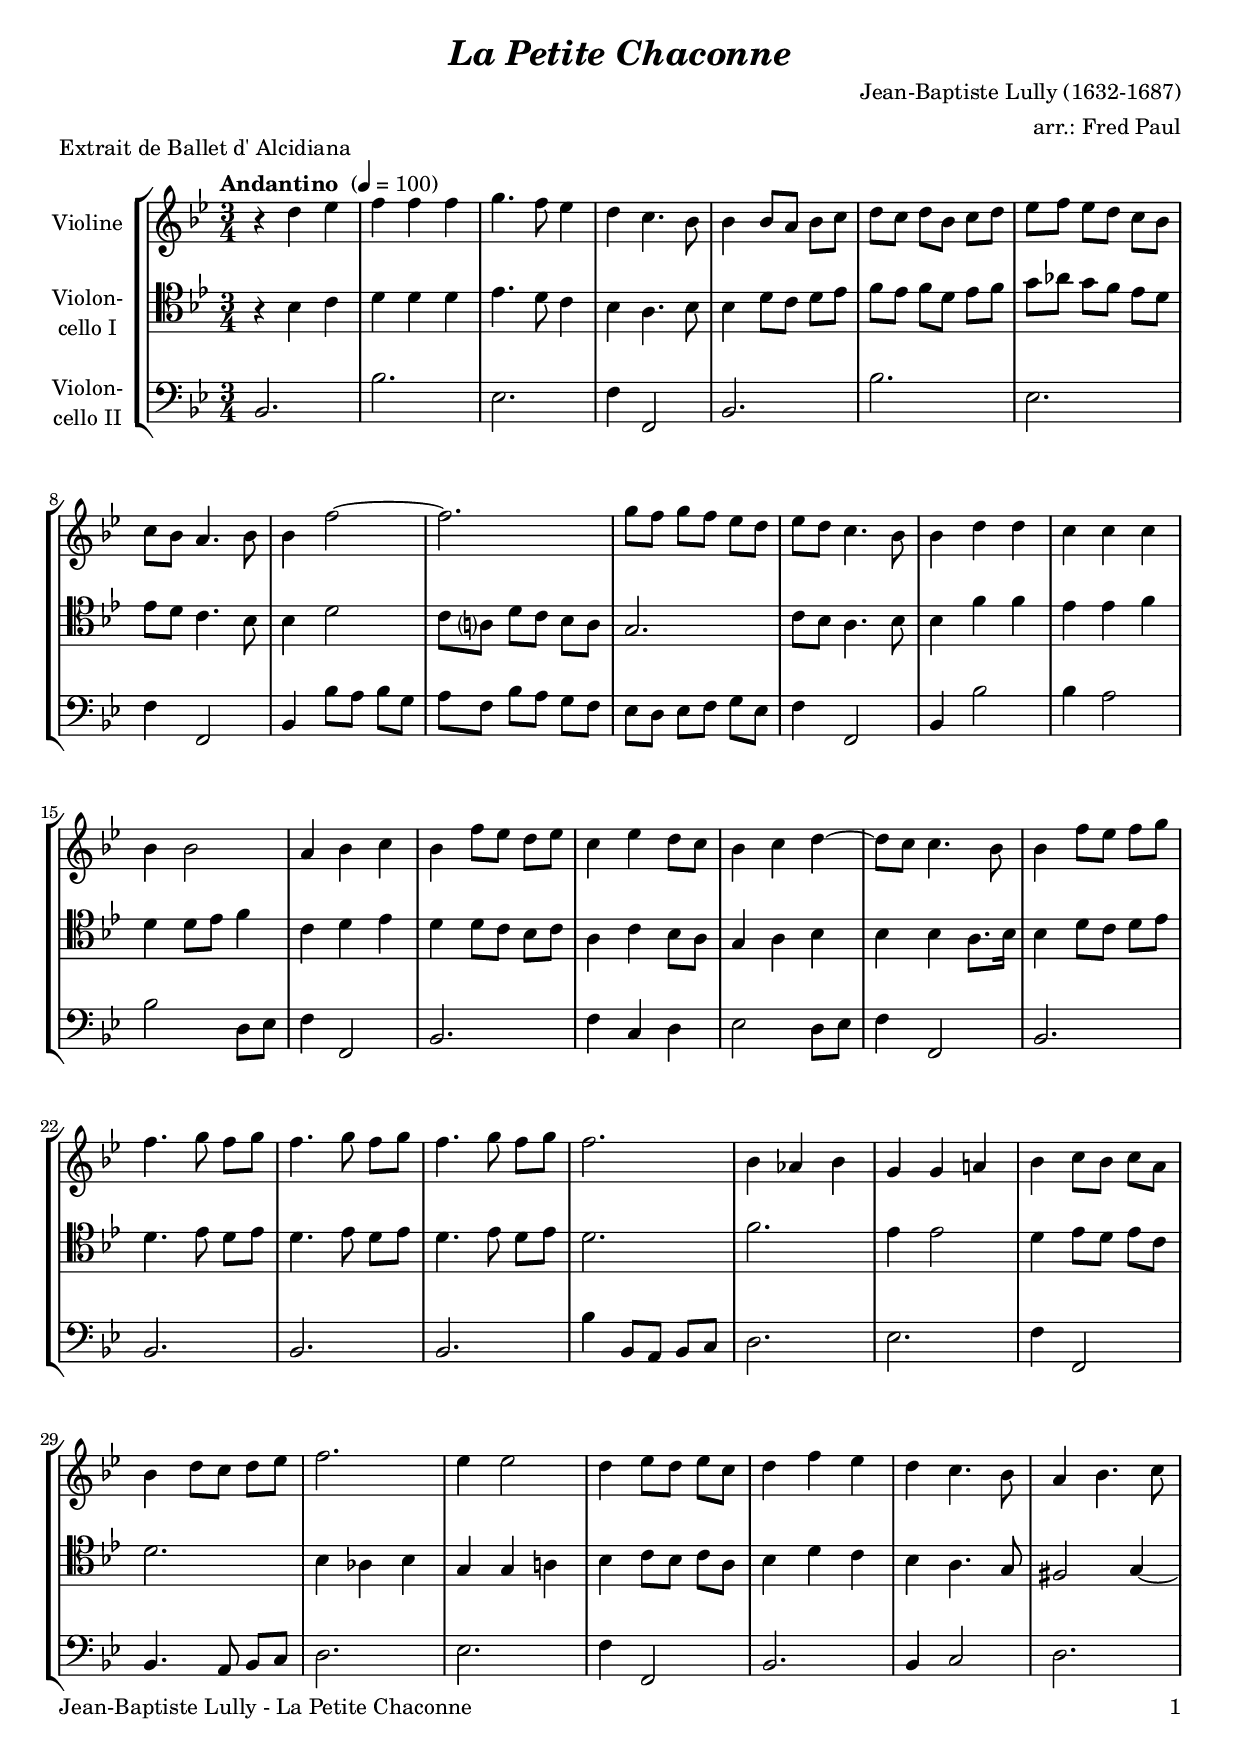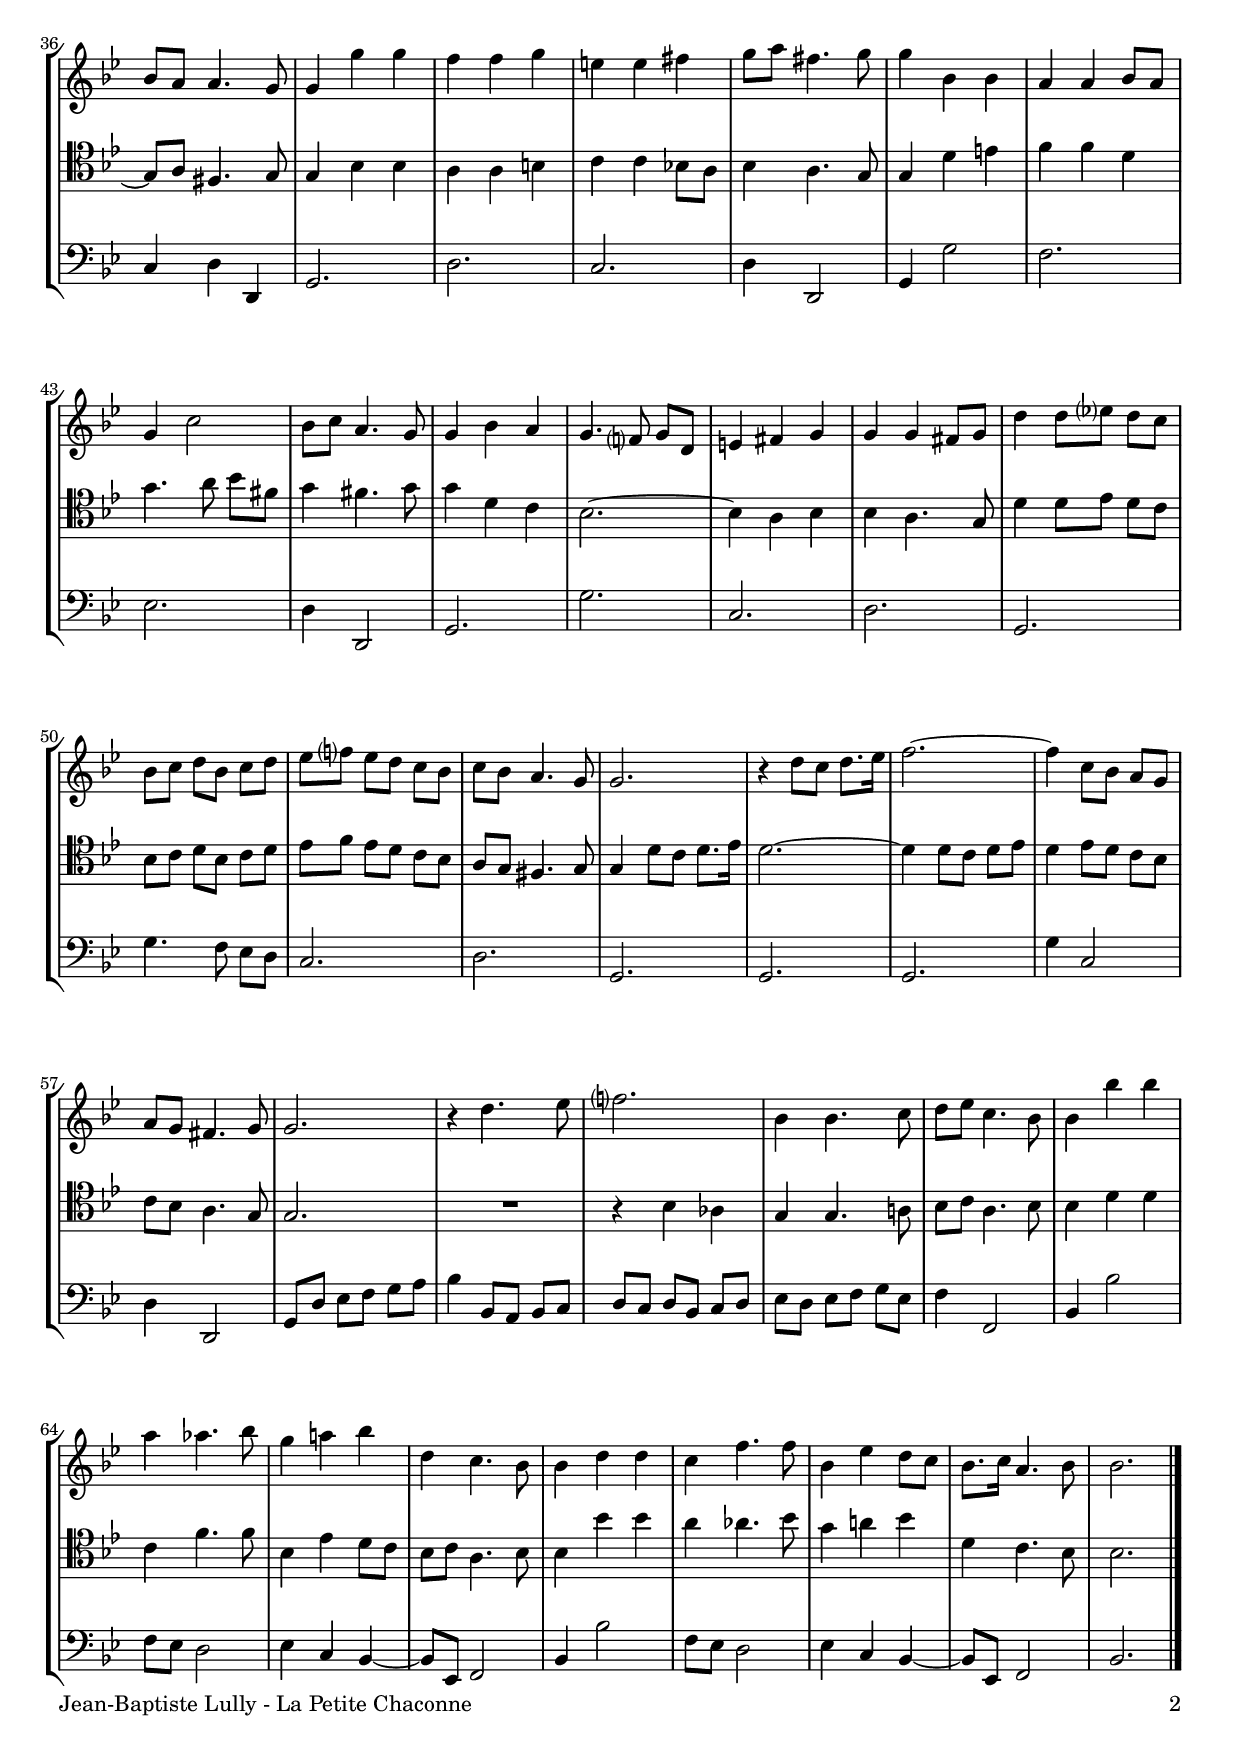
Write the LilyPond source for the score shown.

\version "2.22.0"
\include "deutsch.ly"
  
#(set-global-staff-size 19)

\header {
  title     = \markup \bold \italic "La Petite Chaconne"
  composer  = "Jean-Baptiste Lully (1632-1687)"
  arranger  = "arr.: Fred Paul"
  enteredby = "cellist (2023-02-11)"
  piece     = "Extrait de Ballet d' Alcidiana"
}

voiceconsts = {
  \key c \major
  \time 3/4
  \clef "bass"
  \numericTimeSignature
  \compressEmptyMeasures
  % Set default beaming for all staves
  \set Timing.beamExceptions = #'()
  \set Timing.baseMoment     = #(ly:make-moment 1 4)
  \set Timing.beatStructure  = #'(1 1 1)
  \tempo "Andantino " 4=100
}

mifl = "flute"
mivl = "violin"
miba = "cello"
mipz = "pizzicato strings"

daca = \mark \markup \box \italic "D.C. al Coda"
rit  = \mark \markup \box \italic "rit."

va = \relative c'' {
  \voiceconsts
  \clef "treble"
  
  r4 e f
  g g g
  a4. g8 f4
  e d4. c8
  c4 c8 h c d
  e d e c d e
  f g f e d c
  d c h4. c8
  c4 g'2~

  g2.
  a8 g a g f e
  f e d4. c8
  c4 e e
  d d d
  c c2
  h4 c d
  c g'8 f e f
  d4 f e8 d
  c4 d e~

  e8 d d4. c8
  c4 g'8 f g a
  g4. a8 g a
  g4. a8 g a
  g4. a8 g a
  g2.
  c,4 b c
  a a h!
  c d8 c d h

  c4 e8 d e f
  g2.
  f4 f2
  e4 f8 e f d
  e4 g f
  e d4. c8
  h4 c4. d8
  c h h4. a8
  a4 a' a
  g g a

  fis fis gis
  a8 h gis4. a8
  a4 c, c
  h h c8 h
  a4 d2
  c8 d h4. a8
  a4 c h
  a4. g?8 a e
  fis4 gis a

  a a gis8 a
  e'4 e8 f? e d
  c d e c d e
  f g? f e d c
  d c h4. a8
  a2.
  r4 e'8 d e8. f16
  g2.~

  g4 d8 c h a
  h a gis4. a8
  a2.
  r4 e'4. f8
  g?2.
  c,4 c4. d8
  e f d4. c8
  c4 c' c
  h b4. c8
  a4 h! c

  e, d4. c8
  c4 e e
  d g4. g8
  c,4 f e8 d
  c8. d16 h4. c8
  c2. \bar "|."
}

vb = \relative c' {
  \voiceconsts
  \clef "tenor"
  
  r4 c d
  e e e
  f4. e8 d4
  c h4. c8
  c4 e8 d e f
  g f g e f g
  a b a g f e
  f e d4. c8
  c4 e2

  d8 h? e d c h
  a2.
  d8 c h4. c8
  c4 g' g
  f f g
  e e8 f g4
  d e f
  e e8 d c d
  h4 d c8 h

  a4 h c
  c c h8. c16
  c4 e8 d e f
  e4. f8 e f
  e4. f8 e f
  e4. f8 e f
  e2.
  g
  f4 f2

  e4 f8 e f d
  e2.
  c4 b c
  a a h!
  c d8 c d h
  c4 e d
  c h4. a8
  gis2 a4~
  a8 h gis4. a8

  a4 c c
  h h cis
  d d c!8 h
  c4 h4. a8
  a4 e' fis
  g g e
  a4. h8 c gis
  a4 gis4. a8
  a4 e d

  c2.~
  c4 h c
  c h4. a8
  e'4 e8 f e d
  c d e c d e
  f g f e d c
  h a gis4. a8
  
  a4 e'8 d e8. f16
  e2.~
  e4 e8 d e f
  e4 f8 e d c
  d c h4. a8
  a2.
  R
  r4 c b
  a a4. h!8

  c d h4. c8
  c4 e e
  d g4. g8
  c,4 f e8 d
  c d h4. c8
  c4 c' c
  h b4. c8
  a4 h! c
  e, d4. c8
  c2. \bar "|."
}

vc = \relative c {
  \voiceconsts

  c2.
  c'
  f,
  g4 g,2
  c2.
  c'
  f, g4 g,2
  c4 c'8 h c a
  h g c h a g
  f e f g a f

  g4 g,2
  c4 c'2
  c4 h2
  c e,8 f
  g4 g,2
  c2.
  g'4 d e
  f2 e8 f
  g4 g,2
  c2.
  c
  c

  c
  c'4 c,8 h c d
  e2.
  f
  g4 g,2
  c4. h8 c d
  e2.
  f
  g4 g,2
  c2.
  c4 d2
  e2.

  d4 e e,
  a2.
  e'
  d
  e4 e,2
  a4 a'2
  g2.
  f
  e4 e,2
  a2.
  a'
  d,
  e
  a,

  a'4. g8 f e
  d2.
  e
  a,
  a
  a
  a'4 d,2
  e4 e,2
  a8 e' f g a h
  c4 c,8 h c d
  e d e c d e

  f e f g a f
  g4 g,2
  c4 c'2
  g8 f e2
  f4 d c~
  c8 f, g2
  c4 c'2
  g8 f e2
  f4 d c~
  c8 f, g2
  c2. \bar "|."
}


music = \new StaffGroup <<
      \new Staff {
	\set Staff.midiInstrument = \mivl
	\set Staff.instrumentName = \markup \center-column { "Violine" }
	\transpose c b, { \va }
      }

      \new Staff {
	\set Staff.midiInstrument = \miba
	\set Staff.instrumentName = \markup \center-column { "Violon-" "cello I" }
	\transpose c b, { \vb }
      }

      \new Staff {
	\set Staff.midiInstrument = \miba
	\set Staff.instrumentName = \markup \center-column { "Violon-" "cello II" }
	\transpose c b, { \vc }
      }
>>
\book {
   \paper {
    print-page-number = ##t
    print-first-page-number = ##t
    ragged-last-bottom = ##f
    oddHeaderMarkup = \markup \null
    evenHeaderMarkup = \markup \null
    oddFooterMarkup = \markup {
      \fill-line {
        \on-the-fly #print-page-number-check-first
        "Jean-Baptiste Lully - La Petite Chaconne" \fromproperty #'page:page-number-string
      }
    }
    evenFooterMarkup = \oddFooterMarkup
  } \score {
    \music
    \layout {}
  }

  \score {
    \unfoldRepeats \music

    \midi {
      \context {
        \Score
      }
    }
  }
}